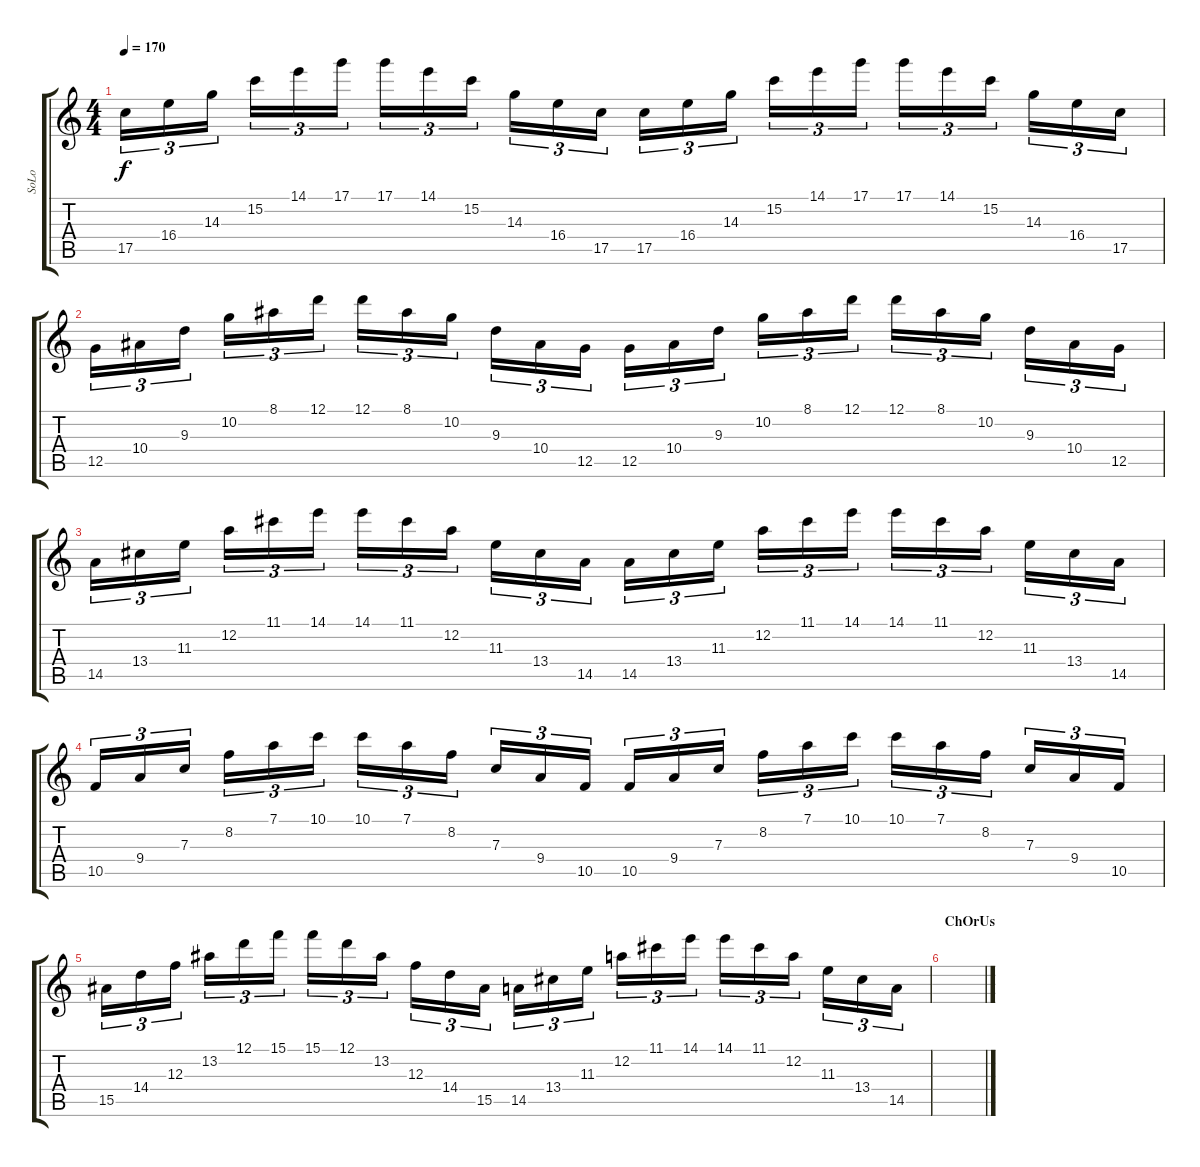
\track ("SoLo" "SoLo") {instrument distortionguitar}
\staff {score tabs}
\tuning (D4 A3 F3 C3 G2 D2) {hide}
\ts (4 4)
\tempo 170
\clef g2
\ks c
17.5.16{tu (3 2) dy f} 16.4.16{tu (3 2)} 14.3.16{tu (3 2) beam splitsecondary} 15.2.16{tu (3 2)} 14.1.16{tu (3 2)} 17.1.16{tu (3 2)} 17.1.16{tu (3 2)} 14.1.16{tu (3 2)} 15.2.16{tu (3 2) beam splitsecondary} 14.3.16{tu (3 2)} 16.4.16{tu (3 2)} 17.5.16{tu (3 2)} 17.5.16{tu (3 2)} 16.4.16{tu (3 2)} 14.3.16{tu (3 2) beam splitsecondary} 15.2.16{tu (3 2)} 14.1.16{tu (3 2)} 17.1.16{tu (3 2)} 17.1.16{tu (3 2)} 14.1.16{tu (3 2)} 15.2.16{tu (3 2) beam splitsecondary} 14.3.16{tu (3 2)} 16.4.16{tu (3 2)} 17.5.16{tu (3 2)} |
12.5.16{tu (3 2)} 10.4.16{tu (3 2)} 9.3.16{tu (3 2) beam splitsecondary} 10.2.16{tu (3 2)} 8.1.16{tu (3 2)} 12.1.16{tu (3 2)} 12.1.16{tu (3 2)} 8.1.16{tu (3 2)} 10.2.16{tu (3 2) beam splitsecondary} 9.3.16{tu (3 2)} 10.4.16{tu (3 2)} 12.5.16{tu (3 2)} 12.5.16{tu (3 2)} 10.4.16{tu (3 2)} 9.3.16{tu (3 2) beam splitsecondary} 10.2.16{tu (3 2)} 8.1.16{tu (3 2)} 12.1.16{tu (3 2)} 12.1.16{tu (3 2)} 8.1.16{tu (3 2)} 10.2.16{tu (3 2) beam splitsecondary} 9.3.16{tu (3 2)} 10.4.16{tu (3 2)} 12.5.16{tu (3 2)} |
14.5.16{tu (3 2)} 13.4.16{tu (3 2)} 11.3.16{tu (3 2) beam splitsecondary} 12.2.16{tu (3 2)} 11.1.16{tu (3 2)} 14.1.16{tu (3 2)} 14.1.16{tu (3 2)} 11.1.16{tu (3 2)} 12.2.16{tu (3 2) beam splitsecondary} 11.3.16{tu (3 2)} 13.4.16{tu (3 2)} 14.5.16{tu (3 2)} 14.5.16{tu (3 2)} 13.4.16{tu (3 2)} 11.3.16{tu (3 2) beam splitsecondary} 12.2.16{tu (3 2)} 11.1.16{tu (3 2)} 14.1.16{tu (3 2)} 14.1.16{tu (3 2)} 11.1.16{tu (3 2)} 12.2.16{tu (3 2) beam splitsecondary} 11.3.16{tu (3 2)} 13.4.16{tu (3 2)} 14.5.16{tu (3 2)} |
10.5.16{tu (3 2)} 9.4.16{tu (3 2)} 7.3.16{tu (3 2) beam splitsecondary} 8.2.16{tu (3 2)} 7.1.16{tu (3 2)} 10.1.16{tu (3 2)} 10.1.16{tu (3 2)} 7.1.16{tu (3 2)} 8.2.16{tu (3 2) beam splitsecondary} 7.3.16{tu (3 2)} 9.4.16{tu (3 2)} 10.5.16{tu (3 2)} 10.5.16{tu (3 2)} 9.4.16{tu (3 2)} 7.3.16{tu (3 2) beam splitsecondary} 8.2.16{tu (3 2)} 7.1.16{tu (3 2)} 10.1.16{tu (3 2)} 10.1.16{tu (3 2)} 7.1.16{tu (3 2)} 8.2.16{tu (3 2) beam splitsecondary} 7.3.16{tu (3 2)} 9.4.16{tu (3 2)} 10.5.16{tu (3 2)} |
15.5.16{tu (3 2)} 14.4.16{tu (3 2)} 12.3.16{tu (3 2) beam splitsecondary} 13.2.16{tu (3 2)} 12.1.16{tu (3 2)} 15.1.16{tu (3 2)} 15.1.16{tu (3 2)} 12.1.16{tu (3 2)} 13.2.16{tu (3 2) beam splitsecondary} 12.3.16{tu (3 2)} 14.4.16{tu (3 2)} 15.5.16{tu (3 2)} 14.5.16{tu (3 2)} 13.4.16{tu (3 2)} 11.3.16{tu (3 2) beam splitsecondary} 12.2.16{tu (3 2)} 11.1.16{tu (3 2)} 14.1.16{tu (3 2)} 14.1.16{tu (3 2)} 11.1.16{tu (3 2)} 12.2.16{tu (3 2) beam splitsecondary} 11.3.16{tu (3 2)} 13.4.16{tu (3 2)} 14.5.16{tu (3 2)} |
\section ("" "ChOrUs")
